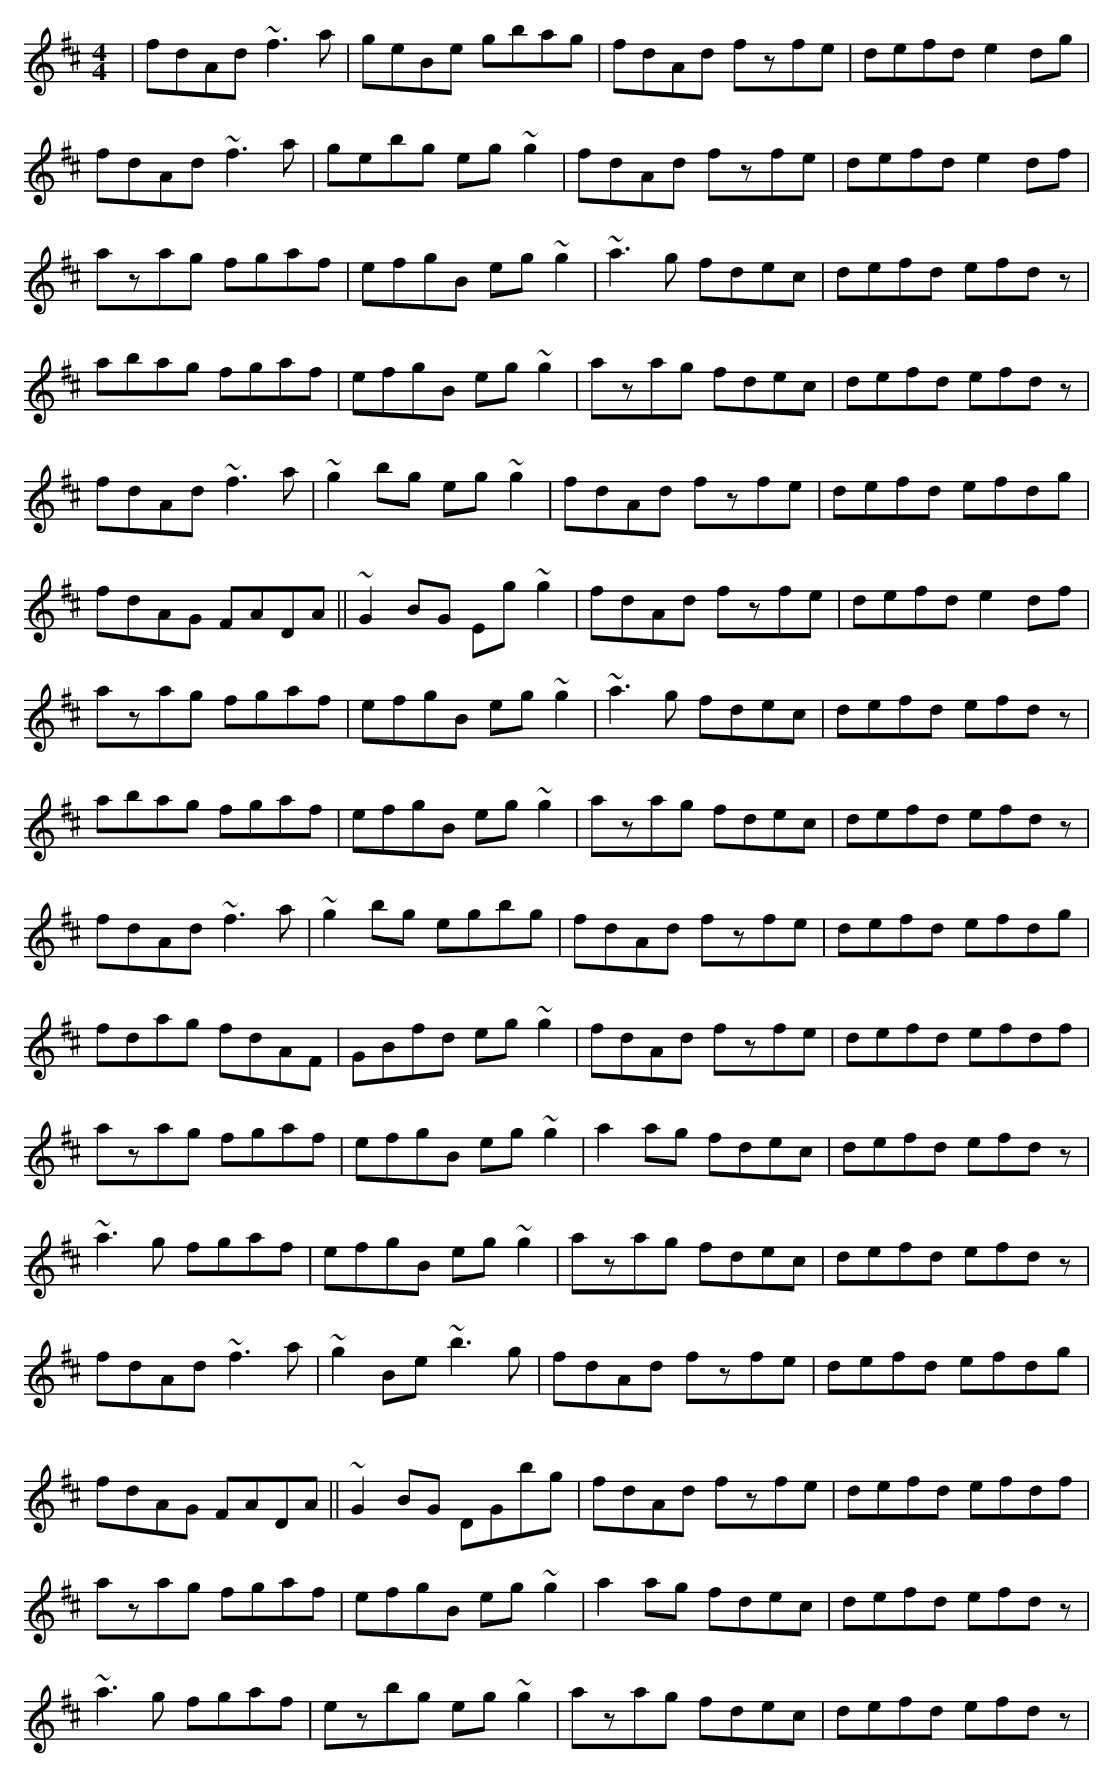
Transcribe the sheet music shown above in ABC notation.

X:1
M:4/4
K:D
|fdAd ~f3a|geBe gbag|fdAd fzfe|defd e2dg|
fdAd ~f3a|gebg eg~g2|fdAd fzfe|defd e2df|
azag fgaf|efgB eg~g2|~a3g fdec|defd efdz|
abag fgaf|efgB eg~g2|azag fdec|defd efdz|
fdAd ~f3a|~g2bg eg~g2|fdAd fzfe|defd efdg|
fdAG FADA||~G2BG Eg~g2|fdAd fzfe|defd e2df|
azag fgaf|efgB eg~g2|~a3g fdec|defd efdz|
abag fgaf|efgB eg~g2|azag fdec|defd efdz|
fdAd ~f3a|~g2bg egbg|fdAd fzfe|defd efdg|
fdag fdAF|GBfd eg~g2|fdAd fzfe|defd efdf|
azag fgaf|efgB eg~g2|a2ag fdec|defd efdz|
~a3g fgaf|efgB eg~g2|azag fdec|defd efdz|
fdAd ~f3a|~g2Be ~b3g|fdAd fzfe|defd efdg|
fdAG FADA||~G2BG DGbg|fdAd fzfe|defd efdf|
azag fgaf|efgB eg~g2|a2ag fdec|defd efdz|
~a3g fgaf|ezbg eg~g2|azag fdec|defd efdz|
